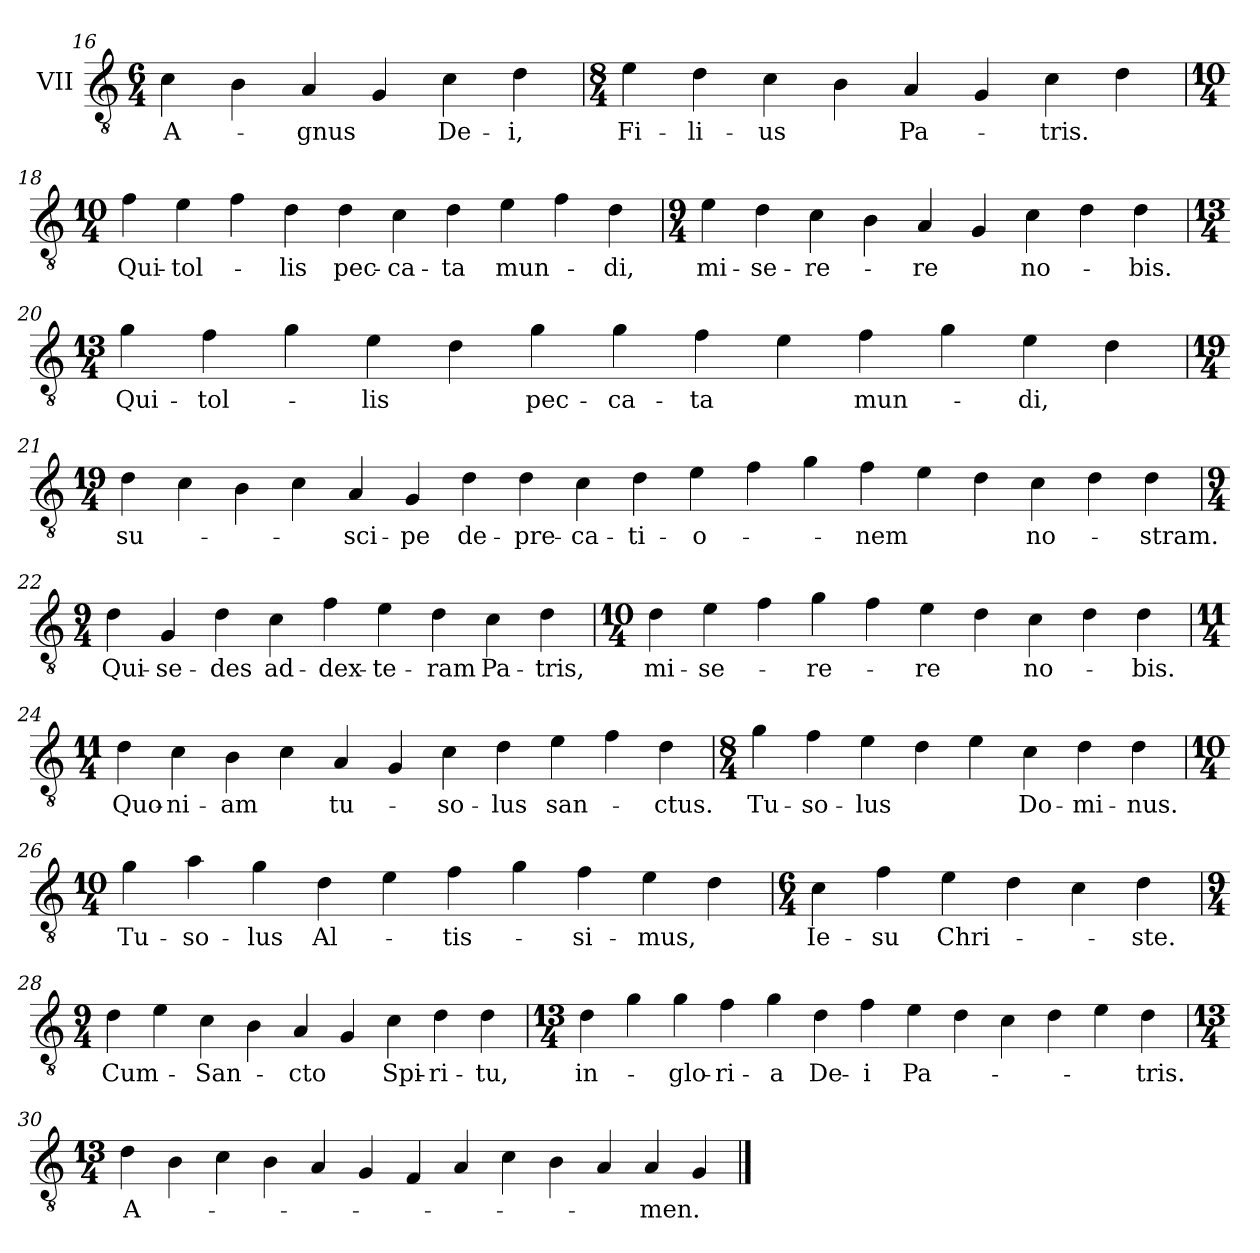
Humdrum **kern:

**kern	**text
*part1	*part1
*staff1	*staff1
*I"VII	*
*clefGv2	*
*k[]	*
*M6/4	*
=16	=16
4c	A-
4B	.
4A	-gnus
4G	.
4c	De-
4d	-i,
=17	=17
*M8/4	*
4e	Fi-
4d	-li-
4c	-us
4B	.
4A	Pa-
4G	.
4c	-tris.
4d	.
=18	=18
*M10/4	*
4f	Qui-
4e	tol-
4f	.
4d	-lis
4d	pec-
4c	-ca-
4d	-ta
4e	mun-
4f	.
4d	-di,
=19	=19
*M9/4	*
4e	mi-
4d	-se-
4c	-re-
4B	.
4A	-re
4G	.
4c	no-
4d	.
4d	-bis.
=20	=20
*M13/4	*
4g	Qui-
4f	tol-
4g	.
4e	-lis
4d	.
4g	pec-
4g	-ca-
4f	-ta
4e	.
4f	mun-
4g	.
4e	-di,
4d	.
=21	=21
*M19/4	*
4d	su-
4c	.
4B	.
4c	.
4A	-sci-
4G	-pe
4d	de-
4d	-pre-
4c	-ca-
4d	-ti-
4e	-o-
4f	.
4g	.
4f	-nem
4e	.
4d	.
4c	no-
4d	.
4d	-stram.
=22	=22
*M9/4	*
4d	Qui-
4G	se-
4d	-des
4c	ad-
4f	dex-
4e	-te-
4d	-ram
4c	Pa-
4d	-tris,
=23	=23
*M10/4	*
4d	mi-
4e	-se-
4f	.
4g	-re-
4f	.
4e	-re
4d	.
4c	no-
4d	.
4d	-bis.
=24	=24
*M11/4	*
4d	Quo-
4c	-ni-
4B	-am
4c	.
4A	tu-
4G	.
4c	so-
4d	-lus
4e	san-
4f	.
4d	-ctus.
=25	=25
*M8/4	*
4g	Tu-
4f	so-
4e	-lus
4d	.
4e	.
4c	Do-
4d	-mi-
4d	-nus.
=26	=26
*M10/4	*
4g	Tu-
4a	so-
4g	-lus
4d	Al-
4e	.
4f	-tis-
4g	.
4f	-si-
4e	-mus,
4d	.
=27	=27
*M6/4	*
4c	Ie-
4f	-su
4e	Chri-
4d	.
4c	.
4d	-ste.
=28	=28
*M9/4	*
4d	Cum-
4e	.
4c	San-
4B	.
4A	-cto
4G	.
4c	Spi-
4d	-ri-
4d	-tu,
=29	=29
*M13/4	*
4d	in-
4g	.
4g	glo-
4f	-ri-
4g	-a
4d	De-
4f	-i
4e	Pa-
4d	.
4c	.
4d	.
4e	.
4d	-tris.
=30	=30
*M13/4	*
4d	A-
4B	.
4c	.
4B	.
4A	.
4G	.
4F	.
4A	.
4c	.
4B	.
4A	.
4A	-men.
4G	.
==	==
*-	*-
